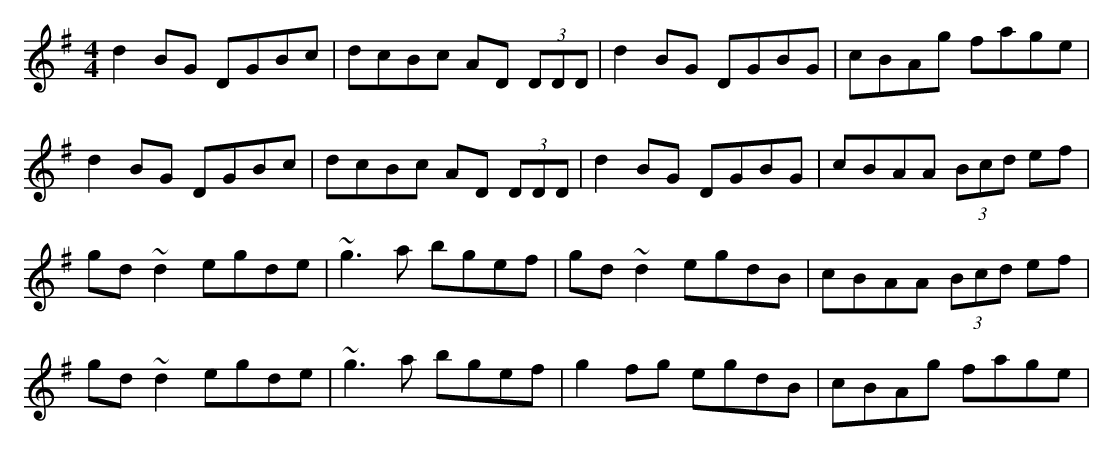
X:1
M:4/4
K:G
d2BG DGBc|dcBc AD (3DDD|d2BG DGBG|cBAg fage|
d2BG DGBc|dcBc AD (3DDD|d2BG DGBG|cBAA (3Bcd ef|
gd~d2 egde|~g3a bgef|gd~d2 egdB|cBAA (3Bcd ef|
gd~d2 egde|~g3a bgef|g2fg egdB|cBAg fage|
